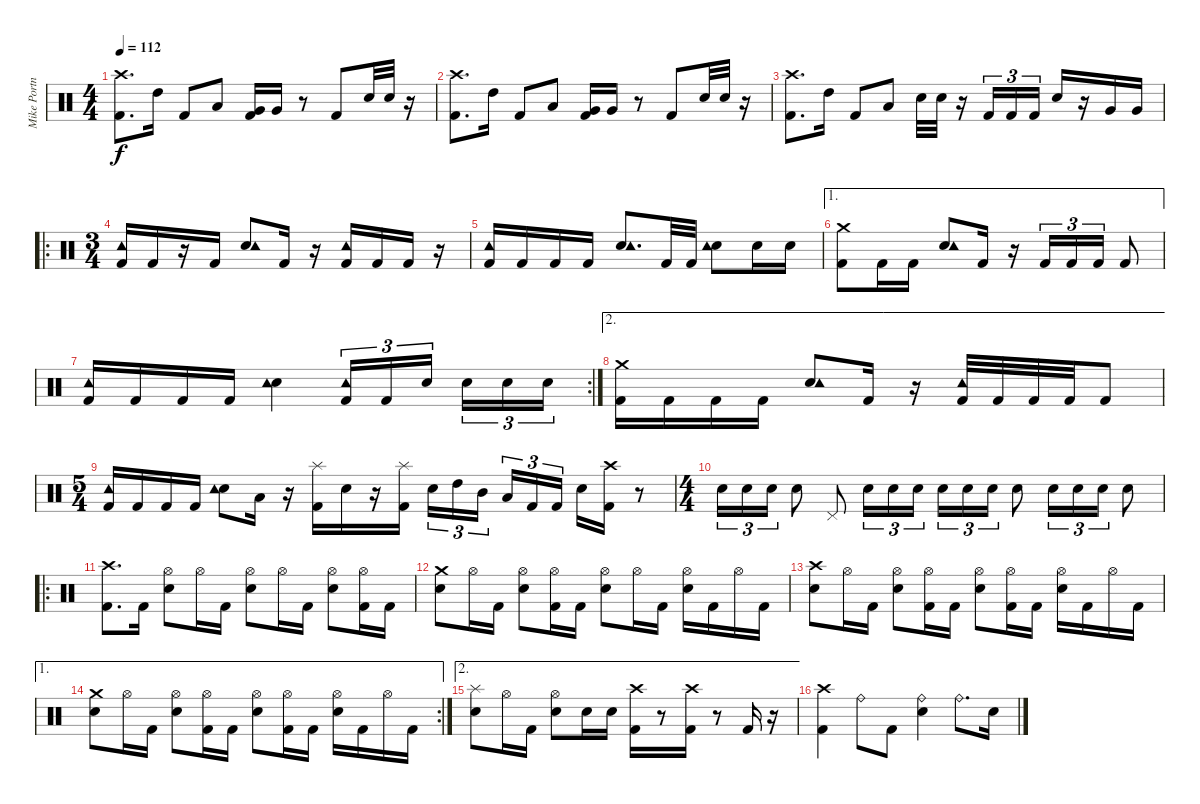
\track ("Mike Portnoy" "Mike Portn") {instrument percussion}
\staff {score}
\articulation defaults
\ts (4 4)
\tempo 112
\clef neutral
\ks c
("Kick (hit) 2" "Crash high (hit)").8{d dy f} "High Tom (hit)".16 "Kick (hit) 2".8 "Low Tom (hit)".8 ("Kick (hit) 2" "Very Low Tom (hit)").16 "Very Low Tom (hit)".16 r.8 "Kick (hit) 2".8 "Electric Snare (hit)".32 "Electric Snare (hit)".32 r.16 |
("Kick (hit) 2" "Crash high (hit)").8{d} "High Tom (hit)".16 "Kick (hit) 2".8 "Low Tom (hit)".8 ("Kick (hit) 2" "Very Low Tom (hit)").16 "Very Low Tom (hit)".16 r.8 "Kick (hit) 2".8 "Electric Snare (hit)".32 "Electric Snare (hit)".32 r.16 |
("Kick (hit) 2" "Crash high (hit)").8{d} "High Tom (hit)".16 "Kick (hit) 2".8 "Low Tom (hit)".8 "Electric Snare (hit)".32 "Electric Snare (hit)".32 r.16 "Kick (hit) 2".16{tu (3 2)} "Kick (hit) 2".16{tu (3 2)} "Kick (hit) 2".16{tu (3 2)} "Electric Snare (hit)".16 r.16 "Very Low Tom (hit)".16 "Very Low Tom (hit)".16 |
\ro
\ts (3 4)
("Kick (hit) 2" "Tambourine (hit)").16 "Kick (hit) 2".16 r.16 "Kick (hit) 2".16 ("Electric Snare (hit)" "Tambourine (hit)").8 "Kick (hit) 2".16 r.16 ("Kick (hit) 2" "Tambourine (hit)").16 "Kick (hit) 2".16 "Kick (hit) 2".16 r.16 |
("Kick (hit) 2" "Tambourine (hit)").16 "Kick (hit) 2".16 "Kick (hit) 2".16 "Kick (hit) 2".16 ("Electric Snare (hit)" "Tambourine (hit)").8{d} "Kick (hit) 2".32 "Kick (hit) 2".32 ("Electric Snare (hit)" "Tambourine (hit)").8 "Electric Snare (hit)".16 "Electric Snare (hit)".16 |
\ae 1
("Kick (hit) 2" "Crash medium (hit)").8 "Kick (hit) 2".16 "Kick (hit) 2".16 ("Electric Snare (hit)" "Tambourine (hit)").8 "Kick (hit) 2".16 r.16 "Kick (hit) 2".16{tu (3 2)} "Kick (hit) 2".16{tu (3 2)} "Kick (hit) 2".16{tu (3 2)} "Kick (hit) 2".8 |
\rc 2
("Kick (hit) 2" "Tambourine (hit)").16 "Kick (hit) 2".16 "Kick (hit) 2".16 "Kick (hit) 2".16 ("Electric Snare (hit)" "Tambourine (hit)").4 ("Kick (hit) 2" "Tambourine (hit)").16{tu (3 2)} "Kick (hit) 2".16{tu (3 2)} "Electric Snare (hit)".16{tu (3 2) beam splitsecondary} "Electric Snare (hit)".16{tu (3 2)} "Electric Snare (hit)".16{tu (3 2)} "Electric Snare (hit)".16{tu (3 2)} |
\ae 2
("Kick (hit) 2" "Crash medium (hit)").16 "Kick (hit) 2".16 "Kick (hit) 2".16 "Kick (hit) 2".16 ("Electric Snare (hit)" "Tambourine (hit)").8 "Kick (hit) 2".16 r.16 ("Kick (hit) 2" "Tambourine (hit)").32 "Kick (hit) 2".32 "Kick (hit) 2".32 "Kick (hit) 2".32 "Kick (hit) 2".8 |
\ts (5 4)
("Kick (hit) 2" "Tambourine (hit)").16 "Kick (hit) 2".16 "Kick (hit) 2".16 "Kick (hit) 2".16 ("Electric Snare (hit)" "Tambourine (hit)").8 "Low Tom (hit)".16 r.16 ("Kick (hit) 2" "Splash (hit)").16 "Electric Snare (hit)".16 r.16 ("Kick (hit) 2" "Splash (hit)").16 "Electric Snare (hit)".16{tu (3 2)} "High Tom (hit)".16{tu (3 2)} "Mid Tom (hit)".16{tu (3 2) beam splitsecondary} "Low Tom (hit)".16{tu (3 2)} "Kick (hit) 2".16{tu (3 2)} "Kick (hit) 2".16{tu (3 2)} "Electric Snare (hit)".16 ("Kick (hit) 2" "Crash high (hit)").16 r.8 |
\ts (4 4)
"Electric Snare (hit)".16{tu (3 2)} "Electric Snare (hit)".16{tu (3 2)} "Electric Snare (hit)".16{tu (3 2)} "Electric Snare (hit)".8 "Pedal Hi-Hat (hit)".8 "Electric Snare (hit)".16{tu (3 2)} "Electric Snare (hit)".16{tu (3 2)} "Electric Snare (hit)".16{tu (3 2)} "Electric Snare (hit)".16{tu (3 2)} "Electric Snare (hit)".16{tu (3 2)} "Electric Snare (hit)".16{tu (3 2)} "Electric Snare (hit)".8 "Electric Snare (hit)".16{tu (3 2)} "Electric Snare (hit)".16{tu (3 2)} "Electric Snare (hit)".16{tu (3 2)} "Electric Snare (hit)".8 |
\ro
("Kick (hit) 2" "Crash high (hit)").8{d} "Kick (hit) 2".16 ("Electric Snare (hit)" "Hi-Hat (open)").8 "Hi-Hat (open)".16 "Kick (hit) 2".16 ("Electric Snare (hit)" "Hi-Hat (open)").8 "Hi-Hat (open)".16 "Kick (hit) 2".16 ("Electric Snare (hit)" "Hi-Hat (open)").8 ("Kick (hit) 2" "Hi-Hat (open)").16 "Kick (hit) 2".16 |
("Electric Snare (hit)" "Crash medium (hit)").8 "Hi-Hat (open)".16 "Kick (hit) 2".16 ("Electric Snare (hit)" "Hi-Hat (open)").8 ("Kick (hit) 2" "Hi-Hat (open)").16 "Kick (hit) 2".16 ("Electric Snare (hit)" "Hi-Hat (open)").8 "Hi-Hat (open)".16 "Kick (hit) 2".16 ("Electric Snare (hit)" "Hi-Hat (open)").16 "Kick (hit) 2".16 "Hi-Hat (open)".16 "Kick (hit) 2".16 |
("Electric Snare (hit)" "Crash high (hit)").8 "Hi-Hat (open)".16 "Kick (hit) 2".16 ("Electric Snare (hit)" "Hi-Hat (open)").8 ("Kick (hit) 2" "Hi-Hat (open)").16 "Kick (hit) 2".16 ("Electric Snare (hit)" "Hi-Hat (open)").8 ("Kick (hit) 2" "Hi-Hat (open)").16 "Kick (hit) 2".16 ("Electric Snare (hit)" "Hi-Hat (open)").16 "Kick (hit) 2".16 "Hi-Hat (open)".16 "Kick (hit) 2".16 |
\ae 1
\rc 2
("Electric Snare (hit)" "Crash medium (hit)").8 "Hi-Hat (open)".16 "Kick (hit) 2".16 ("Electric Snare (hit)" "Hi-Hat (open)").8 ("Kick (hit) 2" "Hi-Hat (open)").16 "Kick (hit) 2".16 ("Electric Snare (hit)" "Hi-Hat (open)").8 ("Kick (hit) 2" "Hi-Hat (open)").16 "Kick (hit) 2".16 ("Electric Snare (hit)" "Hi-Hat (open)").16 "Kick (hit) 2".16 "Hi-Hat (open)".16 "Kick (hit) 2".16 |
\ae 2
("Electric Snare (hit)" "Splash (hit)").8 "Hi-Hat (open)".16 "Kick (hit) 2".16 ("Electric Snare (hit)" "Hi-Hat (open)").8 "Electric Snare (hit)".16 "Electric Snare (hit)".16 ("Kick (hit) 2" "Crash high (hit)").16 r.8 ("Kick (hit) 2" "Crash high (hit)").16 r.8 "Kick (hit) 2".16 r.16 |
("Kick (hit) 2" "Crash high (hit)").4 "Ride (bell)".8 "Kick (hit) 2".8 ("Electric Snare (hit)" "Ride (bell)").4 "Ride (bell)".8{d} "Electric Snare (hit)".16
